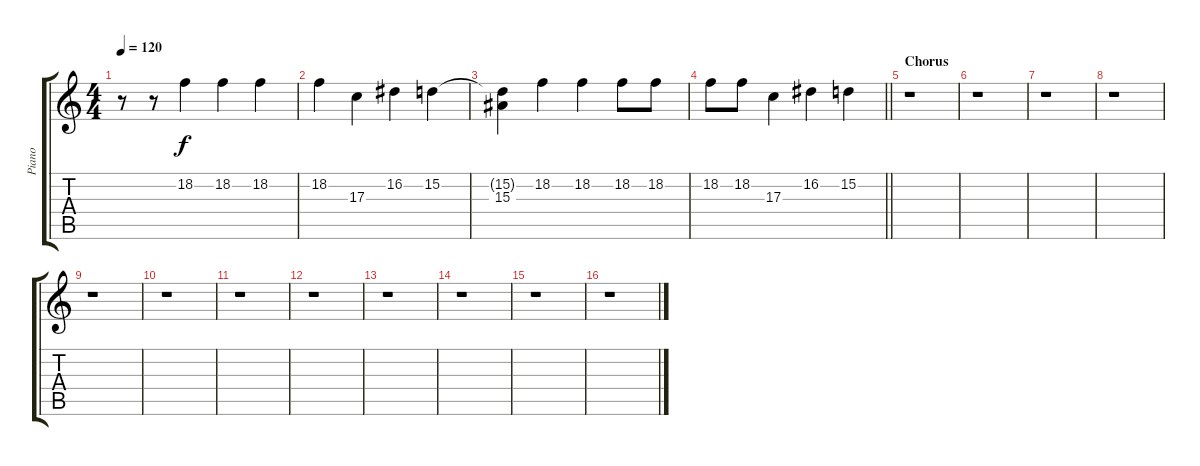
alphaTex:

\track ("Piano" "Piano") {instrument brightacousticpiano}
\staff {score tabs}
\tuning (E4 B3 G3 D3 A2 E2) {hide}
\ts (4 4)
\tempo 120
\clef g2
\ks c
r.8{dy f} r.8 18.2.4 18.2.4 18.2.4 |
18.2.4 17.3.4 16.2.4 15.2.4 |
(15.2{t} 15.3).4 18.2.4 18.2.4 18.2.8 18.2.8 |
\barLineRight lightlight
18.2.8 18.2.8 17.3.4 16.2.4 15.2.4 |
\section ("" "Chorus")
r.1 |
r.1 |
r.1 |
r.1 |
r.1 |
r.1 |
r.1 |
r.1 |
r.1 |
r.1 |
r.1 |
r.1
